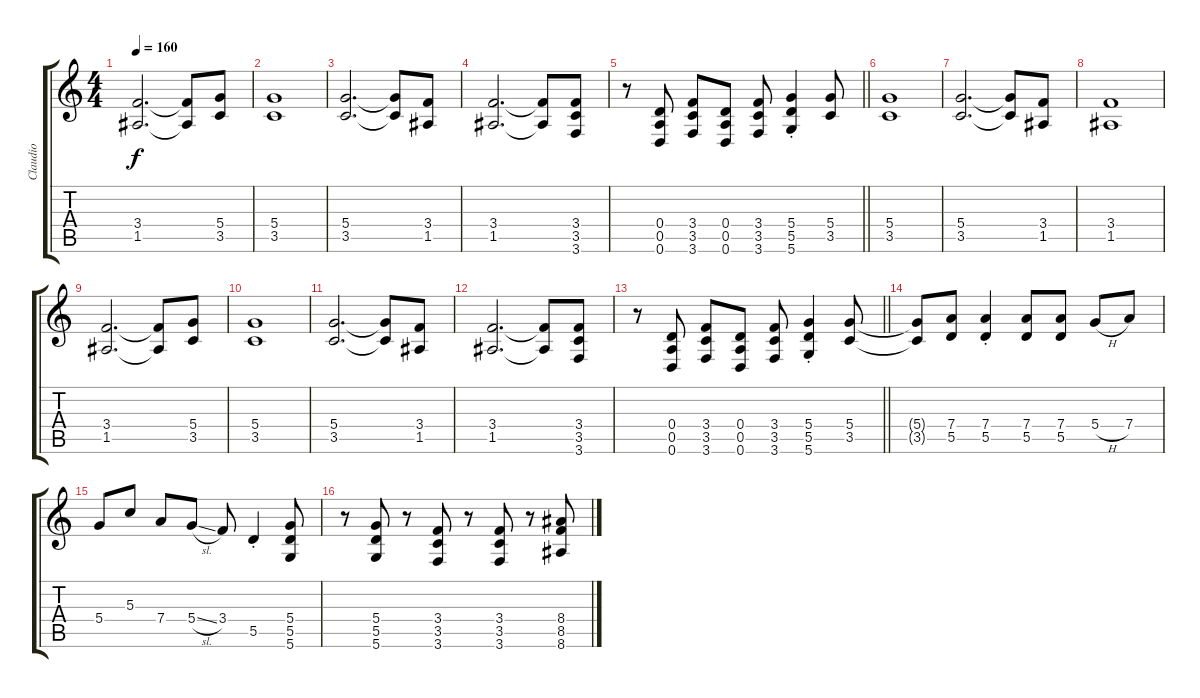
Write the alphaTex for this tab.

\track ("Claudio" "Claudio") {instrument distortionguitar}
\staff {score tabs}
\tuning (E4 B3 G3 D3 A2 D2) {hide}
\ts (4 4)
\tempo 160
\clef g2
\ks c
(3.4 1.5).2{d dy f} (3.4{t} 1.5{t}).8 (5.4 3.5).8 |
(5.4 3.5).1 |
(5.4 3.5).2{d} (5.4{t} 3.5{t}).8 (3.4 1.5).8 |
(3.4 1.5).2{d} (3.4{t} 1.5{t}).8 (3.4 3.5 3.6).8 |
\barLineRight lightlight
r.8 (0.4 0.5 0.6).8 (3.4 3.5 3.6).8 (0.4 0.5 0.6).8 (3.4 3.5 3.6).8 (5.4{st} 5.5{st} 5.6{st}).4 (5.4 3.5).8 |
(5.4 3.5).1 |
(5.4 3.5).2{d} (5.4{t} 3.5{t}).8 (3.4 1.5).8 |
(3.4 1.5).1 |
(3.4 1.5).2{d} (3.4{t} 1.5{t}).8 (5.4 3.5).8 |
(5.4 3.5).1 |
(5.4 3.5).2{d} (5.4{t} 3.5{t}).8 (3.4 1.5).8 |
(3.4 1.5).2{d} (3.4{t} 1.5{t}).8 (3.4 3.5 3.6).8 |
\barLineRight lightlight
r.8 (0.4 0.5 0.6).8 (3.4 3.5 3.6).8 (0.4 0.5 0.6).8 (3.4 3.5 3.6).8 (5.4{st} 5.5{st} 5.6{st}).4 (5.4 3.5).8 |
(5.4{t} 3.5{t}).8 (7.4 5.5).8 (7.4{st} 5.5{st}).4 (7.4 5.5).8 (7.4 5.5).8 5.4{h}.8 7.4.8 |
5.4.8 5.3.8 7.4.8 5.4{sl}.8 3.4.8 5.5{st}.4 (5.4 5.5 5.6).8 |
r.8 (5.4 5.5 5.6).8 r.8 (3.4 3.5 3.6).8 r.8 (3.4 3.5 3.6).8 r.8 (8.4 8.5 8.6).8
